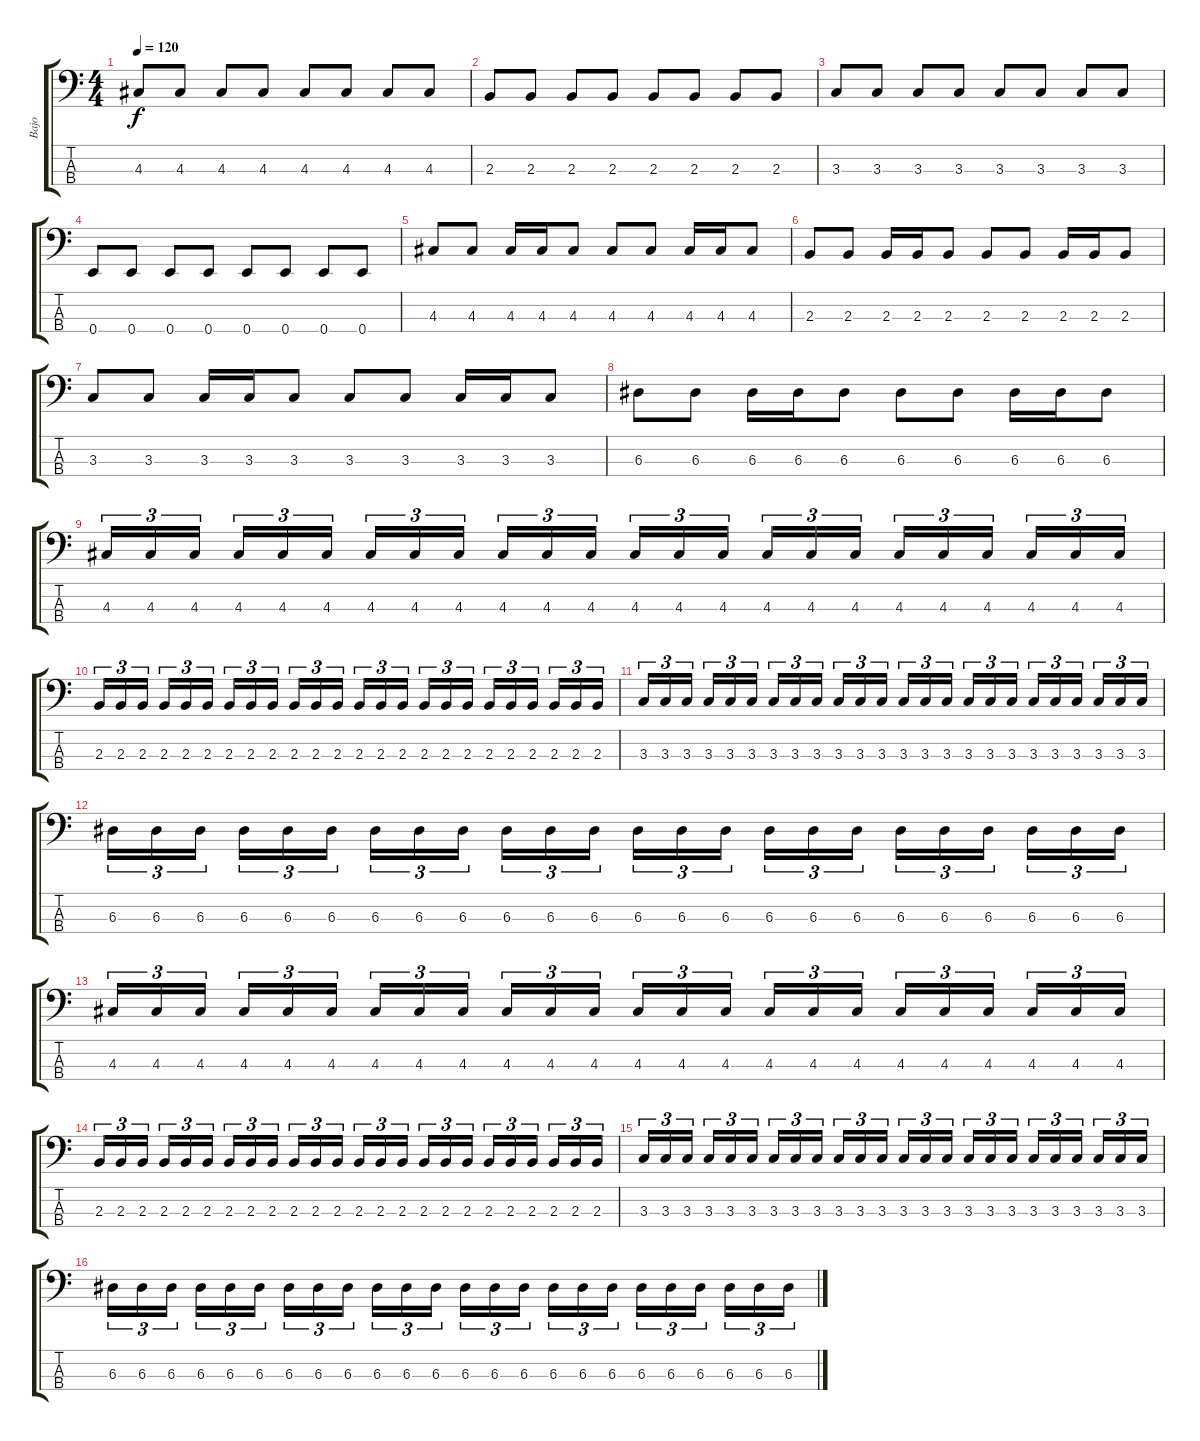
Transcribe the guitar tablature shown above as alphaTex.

\track ("Bajo" "Bajo") {instrument electricbassfinger}
\staff {score tabs}
\tuning (G2 D2 A1 E1) {hide}
\ts (4 4)
\tempo 120
\clef f4
\ks c
4.3.8{dy f} 4.3.8 4.3.8 4.3.8 4.3.8 4.3.8 4.3.8 4.3.8 |
2.3.8 2.3.8 2.3.8 2.3.8 2.3.8 2.3.8 2.3.8 2.3.8 |
3.3.8 3.3.8 3.3.8 3.3.8 3.3.8 3.3.8 3.3.8 3.3.8 |
0.4.8 0.4.8 0.4.8 0.4.8 0.4.8 0.4.8 0.4.8 0.4.8 |
4.3.8 4.3.8 4.3.16 4.3.16 4.3.8 4.3.8 4.3.8 4.3.16 4.3.16 4.3.8 |
2.3.8 2.3.8 2.3.16 2.3.16 2.3.8 2.3.8 2.3.8 2.3.16 2.3.16 2.3.8 |
3.3.8 3.3.8 3.3.16 3.3.16 3.3.8 3.3.8 3.3.8 3.3.16 3.3.16 3.3.8 |
6.3.8 6.3.8 6.3.16 6.3.16 6.3.8 6.3.8 6.3.8 6.3.16 6.3.16 6.3.8 |
4.3.16{tu (3 2)} 4.3.16{tu (3 2)} 4.3.16{tu (3 2)} 4.3.16{tu (3 2)} 4.3.16{tu (3 2)} 4.3.16{tu (3 2)} 4.3.16{tu (3 2)} 4.3.16{tu (3 2)} 4.3.16{tu (3 2)} 4.3.16{tu (3 2)} 4.3.16{tu (3 2)} 4.3.16{tu (3 2)} 4.3.16{tu (3 2)} 4.3.16{tu (3 2)} 4.3.16{tu (3 2)} 4.3.16{tu (3 2)} 4.3.16{tu (3 2)} 4.3.16{tu (3 2)} 4.3.16{tu (3 2)} 4.3.16{tu (3 2)} 4.3.16{tu (3 2)} 4.3.16{tu (3 2)} 4.3.16{tu (3 2)} 4.3.16{tu (3 2)} |
2.3.16{tu (3 2)} 2.3.16{tu (3 2)} 2.3.16{tu (3 2)} 2.3.16{tu (3 2)} 2.3.16{tu (3 2)} 2.3.16{tu (3 2)} 2.3.16{tu (3 2)} 2.3.16{tu (3 2)} 2.3.16{tu (3 2)} 2.3.16{tu (3 2)} 2.3.16{tu (3 2)} 2.3.16{tu (3 2)} 2.3.16{tu (3 2)} 2.3.16{tu (3 2)} 2.3.16{tu (3 2)} 2.3.16{tu (3 2)} 2.3.16{tu (3 2)} 2.3.16{tu (3 2)} 2.3.16{tu (3 2)} 2.3.16{tu (3 2)} 2.3.16{tu (3 2)} 2.3.16{tu (3 2)} 2.3.16{tu (3 2)} 2.3.16{tu (3 2)} |
3.3.16{tu (3 2)} 3.3.16{tu (3 2)} 3.3.16{tu (3 2)} 3.3.16{tu (3 2)} 3.3.16{tu (3 2)} 3.3.16{tu (3 2)} 3.3.16{tu (3 2)} 3.3.16{tu (3 2)} 3.3.16{tu (3 2)} 3.3.16{tu (3 2)} 3.3.16{tu (3 2)} 3.3.16{tu (3 2)} 3.3.16{tu (3 2)} 3.3.16{tu (3 2)} 3.3.16{tu (3 2)} 3.3.16{tu (3 2)} 3.3.16{tu (3 2)} 3.3.16{tu (3 2)} 3.3.16{tu (3 2)} 3.3.16{tu (3 2)} 3.3.16{tu (3 2)} 3.3.16{tu (3 2)} 3.3.16{tu (3 2)} 3.3.16{tu (3 2)} |
6.3.16{tu (3 2)} 6.3.16{tu (3 2)} 6.3.16{tu (3 2)} 6.3.16{tu (3 2)} 6.3.16{tu (3 2)} 6.3.16{tu (3 2)} 6.3.16{tu (3 2)} 6.3.16{tu (3 2)} 6.3.16{tu (3 2)} 6.3.16{tu (3 2)} 6.3.16{tu (3 2)} 6.3.16{tu (3 2)} 6.3.16{tu (3 2)} 6.3.16{tu (3 2)} 6.3.16{tu (3 2)} 6.3.16{tu (3 2)} 6.3.16{tu (3 2)} 6.3.16{tu (3 2)} 6.3.16{tu (3 2)} 6.3.16{tu (3 2)} 6.3.16{tu (3 2)} 6.3.16{tu (3 2)} 6.3.16{tu (3 2)} 6.3.16{tu (3 2)} |
4.3.16{tu (3 2)} 4.3.16{tu (3 2)} 4.3.16{tu (3 2)} 4.3.16{tu (3 2)} 4.3.16{tu (3 2)} 4.3.16{tu (3 2)} 4.3.16{tu (3 2)} 4.3.16{tu (3 2)} 4.3.16{tu (3 2)} 4.3.16{tu (3 2)} 4.3.16{tu (3 2)} 4.3.16{tu (3 2)} 4.3.16{tu (3 2)} 4.3.16{tu (3 2)} 4.3.16{tu (3 2)} 4.3.16{tu (3 2)} 4.3.16{tu (3 2)} 4.3.16{tu (3 2)} 4.3.16{tu (3 2)} 4.3.16{tu (3 2)} 4.3.16{tu (3 2)} 4.3.16{tu (3 2)} 4.3.16{tu (3 2)} 4.3.16{tu (3 2)} |
2.3.16{tu (3 2)} 2.3.16{tu (3 2)} 2.3.16{tu (3 2)} 2.3.16{tu (3 2)} 2.3.16{tu (3 2)} 2.3.16{tu (3 2)} 2.3.16{tu (3 2)} 2.3.16{tu (3 2)} 2.3.16{tu (3 2)} 2.3.16{tu (3 2)} 2.3.16{tu (3 2)} 2.3.16{tu (3 2)} 2.3.16{tu (3 2)} 2.3.16{tu (3 2)} 2.3.16{tu (3 2)} 2.3.16{tu (3 2)} 2.3.16{tu (3 2)} 2.3.16{tu (3 2)} 2.3.16{tu (3 2)} 2.3.16{tu (3 2)} 2.3.16{tu (3 2)} 2.3.16{tu (3 2)} 2.3.16{tu (3 2)} 2.3.16{tu (3 2)} |
3.3.16{tu (3 2)} 3.3.16{tu (3 2)} 3.3.16{tu (3 2)} 3.3.16{tu (3 2)} 3.3.16{tu (3 2)} 3.3.16{tu (3 2)} 3.3.16{tu (3 2)} 3.3.16{tu (3 2)} 3.3.16{tu (3 2)} 3.3.16{tu (3 2)} 3.3.16{tu (3 2)} 3.3.16{tu (3 2)} 3.3.16{tu (3 2)} 3.3.16{tu (3 2)} 3.3.16{tu (3 2)} 3.3.16{tu (3 2)} 3.3.16{tu (3 2)} 3.3.16{tu (3 2)} 3.3.16{tu (3 2)} 3.3.16{tu (3 2)} 3.3.16{tu (3 2)} 3.3.16{tu (3 2)} 3.3.16{tu (3 2)} 3.3.16{tu (3 2)} |
6.3.16{tu (3 2)} 6.3.16{tu (3 2)} 6.3.16{tu (3 2)} 6.3.16{tu (3 2)} 6.3.16{tu (3 2)} 6.3.16{tu (3 2)} 6.3.16{tu (3 2)} 6.3.16{tu (3 2)} 6.3.16{tu (3 2)} 6.3.16{tu (3 2)} 6.3.16{tu (3 2)} 6.3.16{tu (3 2)} 6.3.16{tu (3 2)} 6.3.16{tu (3 2)} 6.3.16{tu (3 2)} 6.3.16{tu (3 2)} 6.3.16{tu (3 2)} 6.3.16{tu (3 2)} 6.3.16{tu (3 2)} 6.3.16{tu (3 2)} 6.3.16{tu (3 2)} 6.3.16{tu (3 2)} 6.3.16{tu (3 2)} 6.3.16{tu (3 2)}
